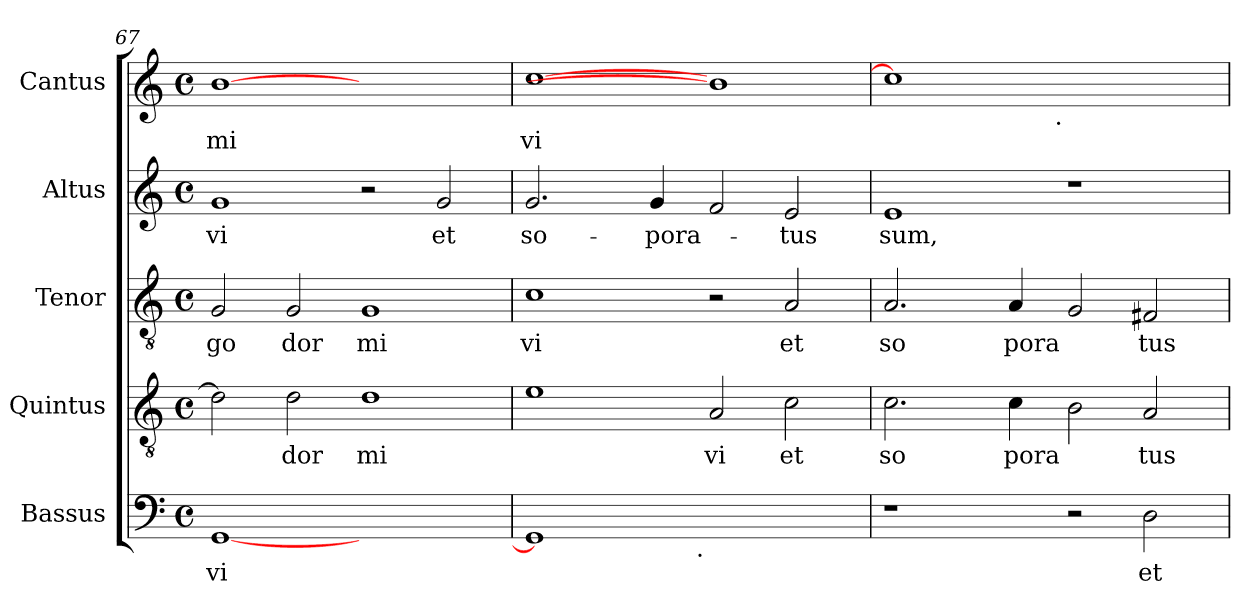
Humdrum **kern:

**kern	**text	**kern	**text	**kern	**text	**kern	**text	**kern	**text
*part5	*part5	*part4	*part4	*part3	*part3	*part2	*part2	*part1	*part1
*staff5	*staff5	*staff4	*staff4	*staff3	*staff3	*staff2	*staff2	*staff1	*staff1
*I"Bassus	*	*I"Quintus	*	*I"Tenor	*	*I"Altus	*	*I"Cantus	*
*clefF4	*	*clefGv2	*	*clefGv2	*	*clefG2	*	*clefG2	*
*M4/4	*	*M4/4	*	*M4/4	*	*M4/4	*	*M4/4	*
*met(c)	*	*met(c)	*	*met(c)	*	*met(c)	*	*met(c)	*
=67	=67	=67	=67	=67	=67	=67	=67	=67	=67
!	!LO:LY:b:cj	!	!	!	!LO:LY:b:cj	!	!LO:LY:b:cj	!	!LO:LY:b:cj
[1GG	-vi	2d\]	.	2G/	go	1g	-vi	[1b	mi
!	!	!	!LO:LY:b:cj	!	!LO:LY:b:cj	!	!	!	!
.	.	2d\	dor	2G/	dor	.	.	.	.
!	!	!	!LO:LY:b:cj	!	!LO:LY:b:cj	!	!	!	!
1ryy	.	1d	mi	1G	mi	2r	.	1ryy	.
!	!	!	!	!	!	!	!LO:LY:b:cj	!	!
.	.	.	.	.	.	2g/	et	.	.
=68	=68	=68	=68	=68	=68	=68	=68	=68	=68
!	!	!	!	!	!LO:LY:b:cj	!	!LO:LY:b:cj	!	!LO:LY:b:cj
*^	*	*	*	*	*	*	*	*	*
1GG]	2ryy	.	1e	.	1c	vi	2.g/	so-	[1cc	vi
.	4...ryy	.	.	.	.	.	.	.	.	.
!	!	!	!	!	!	!	!	!LO:LY:b:cj	!	!
.	.	.	.	.	.	.	4g/	-pora-	.	.
!	!LO:TX:b:t=.	!	!	!	!	!	!	!	!	!
.	1ryy	.	.	.	.	.	.	.	.	.
!	!	!	!	!LO:LY:b:cj	!	!	!	!	!	!
1ryy	.	.	2A/	vi	2r	.	2f/	.	1b]	.
!	!	!	!	!LO:LY:b:cj	!	!LO:LY:b:cj	!	!LO:LY:b:cj	!	!
.	.	.	2c\	et	2A/	et	2e/	-tus	.	.
.	32ryy	.	.	.	.	.	.	.	.	.
=69	=69	=69	=69	=69	=69	=69	=69	=69	=69	=69
!	!	!	!	!LO:LY:b:cj	!	!LO:LY:b:cj	!	!LO:LY:b:cj	!	!
*v	*v	*	*	*	*	*	*	*	*^	*
1r	.	2.c\	so	2.A/	so	1e	sum,	1cc]	2ryy	.
.	.	.	.	.	.	.	.	.	4...ryy	.
!	!	!	!LO:LY:b:cj	!	!LO:LY:b:cj	!	!	!	!	!
.	.	4c\	pora	4A/	pora	.	.	.	.	.
!	!	!	!	!	!	!	!	!	!LO:TX:b:t=.	!
.	.	.	.	.	.	.	.	.	1ryy	.
2r	.	2B\	.	2G/	.	1r	.	1ryy	.	.
!	!LO:LY:b:cj	!	!LO:LY:b:cj	!	!LO:LY:b:cj	!	!	!	!	!
2D\	et	2A/	tus	2F#X/	tus	.	.	.	.	.
.	.	.	.	.	.	.	.	.	32ryy	.
*	*	*	*	*	*	*	*	*v	*v	*
=	=	=	=	=	=	=	=	=	=
*-	*-	*-	*-	*-	*-	*-	*-	*-	*-
